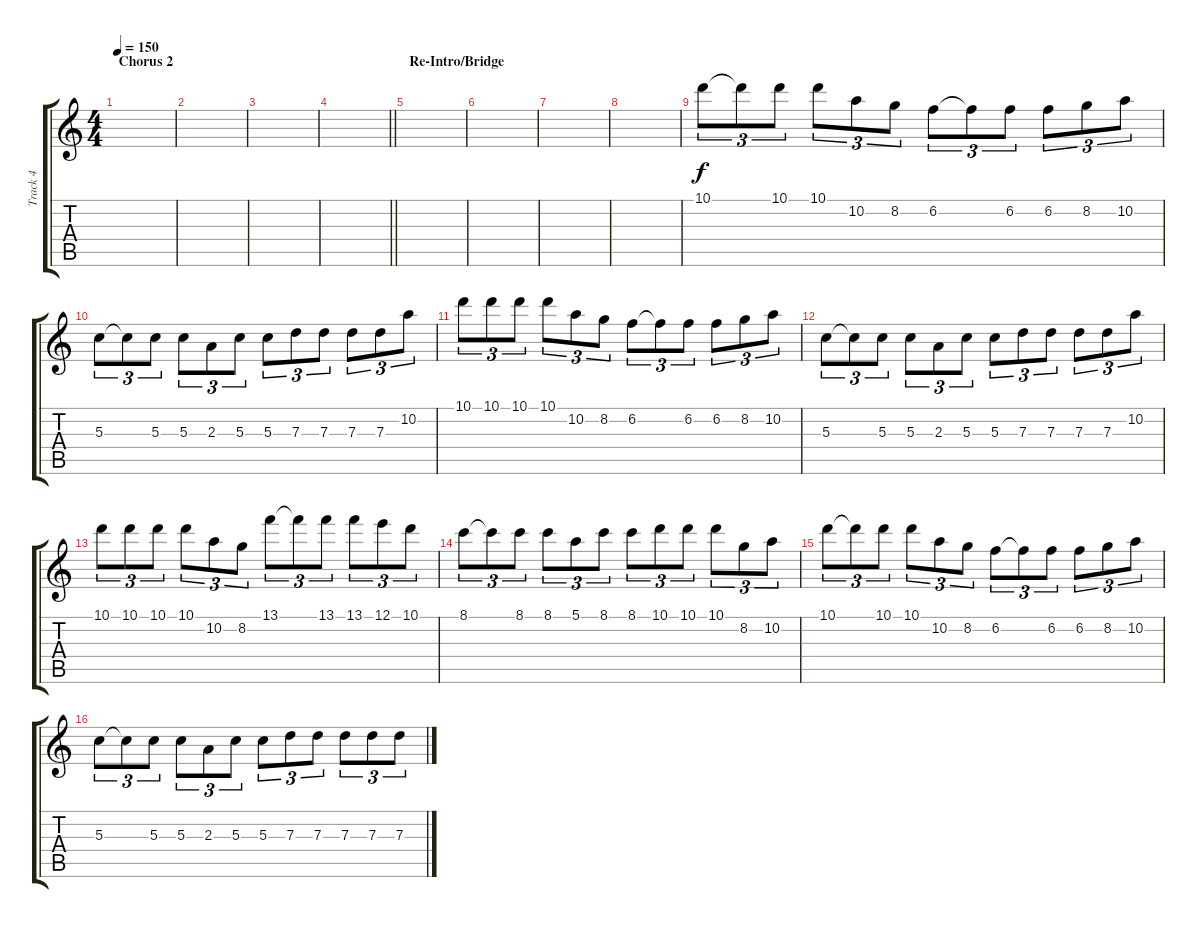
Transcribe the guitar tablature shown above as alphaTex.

\track ("Track 4" "Track 4") {instrument acousticguitarsteel}
\staff {score tabs}
\tuning (E4 B3 G3 D3 A2 E2) {hide}
\ts (4 4)
\section ("" "Chorus 2")
\tempo 150
\clef g2
\ks c
|
|
|
\barLineRight lightlight
|
\section ("" "Re-Intro/Bridge")
|
|
|
|
10.1.8{tu (3 2)} 10.1{t}.8{tu (3 2)} 10.1.8{tu (3 2)} 10.1.8{tu (3 2)} 10.2.8{tu (3 2)} 8.2.8{tu (3 2)} 6.2.8{tu (3 2)} 6.2{t}.8{tu (3 2)} 6.2.8{tu (3 2)} 6.2.8{tu (3 2)} 8.2.8{tu (3 2)} 10.2.8{tu (3 2)} |
5.3.8{tu (3 2)} 5.3{t}.8{tu (3 2)} 5.3.8{tu (3 2)} 5.3.8{tu (3 2)} 2.3.8{tu (3 2)} 5.3.8{tu (3 2)} 5.3.8{tu (3 2)} 7.3.8{tu (3 2)} 7.3.8{tu (3 2)} 7.3.8{tu (3 2)} 7.3.8{tu (3 2)} 10.2.8{tu (3 2)} |
10.1.8{tu (3 2)} 10.1.8{tu (3 2)} 10.1.8{tu (3 2)} 10.1.8{tu (3 2)} 10.2.8{tu (3 2)} 8.2.8{tu (3 2)} 6.2.8{tu (3 2)} 6.2{t}.8{tu (3 2)} 6.2.8{tu (3 2)} 6.2.8{tu (3 2)} 8.2.8{tu (3 2)} 10.2.8{tu (3 2)} |
5.3.8{tu (3 2)} 5.3{t}.8{tu (3 2)} 5.3.8{tu (3 2)} 5.3.8{tu (3 2)} 2.3.8{tu (3 2)} 5.3.8{tu (3 2)} 5.3.8{tu (3 2)} 7.3.8{tu (3 2)} 7.3.8{tu (3 2)} 7.3.8{tu (3 2)} 7.3.8{tu (3 2)} 10.2.8{tu (3 2)} |
10.1.8{tu (3 2)} 10.1.8{tu (3 2)} 10.1.8{tu (3 2)} 10.1.8{tu (3 2)} 10.2.8{tu (3 2)} 8.2.8{tu (3 2)} 13.1.8{tu (3 2)} 13.1{t}.8{tu (3 2)} 13.1.8{tu (3 2)} 13.1.8{tu (3 2)} 12.1.8{tu (3 2)} 10.1.8{tu (3 2)} |
8.1.8{tu (3 2)} 8.1{t}.8{tu (3 2)} 8.1.8{tu (3 2)} 8.1.8{tu (3 2)} 5.1.8{tu (3 2)} 8.1.8{tu (3 2)} 8.1.8{tu (3 2)} 10.1.8{tu (3 2)} 10.1.8{tu (3 2)} 10.1.8{tu (3 2)} 8.2.8{tu (3 2)} 10.2.8{tu (3 2)} |
10.1.8{tu (3 2)} 10.1{t}.8{tu (3 2)} 10.1.8{tu (3 2)} 10.1.8{tu (3 2)} 10.2.8{tu (3 2)} 8.2.8{tu (3 2)} 6.2.8{tu (3 2)} 6.2{t}.8{tu (3 2)} 6.2.8{tu (3 2)} 6.2.8{tu (3 2)} 8.2.8{tu (3 2)} 10.2.8{tu (3 2)} |
5.3.8{tu (3 2)} 5.3{t}.8{tu (3 2)} 5.3.8{tu (3 2)} 5.3.8{tu (3 2)} 2.3.8{tu (3 2)} 5.3.8{tu (3 2)} 5.3.8{tu (3 2)} 7.3.8{tu (3 2)} 7.3.8{tu (3 2)} 7.3.8{tu (3 2)} 7.3.8{tu (3 2)} 7.3.8{tu (3 2)}
